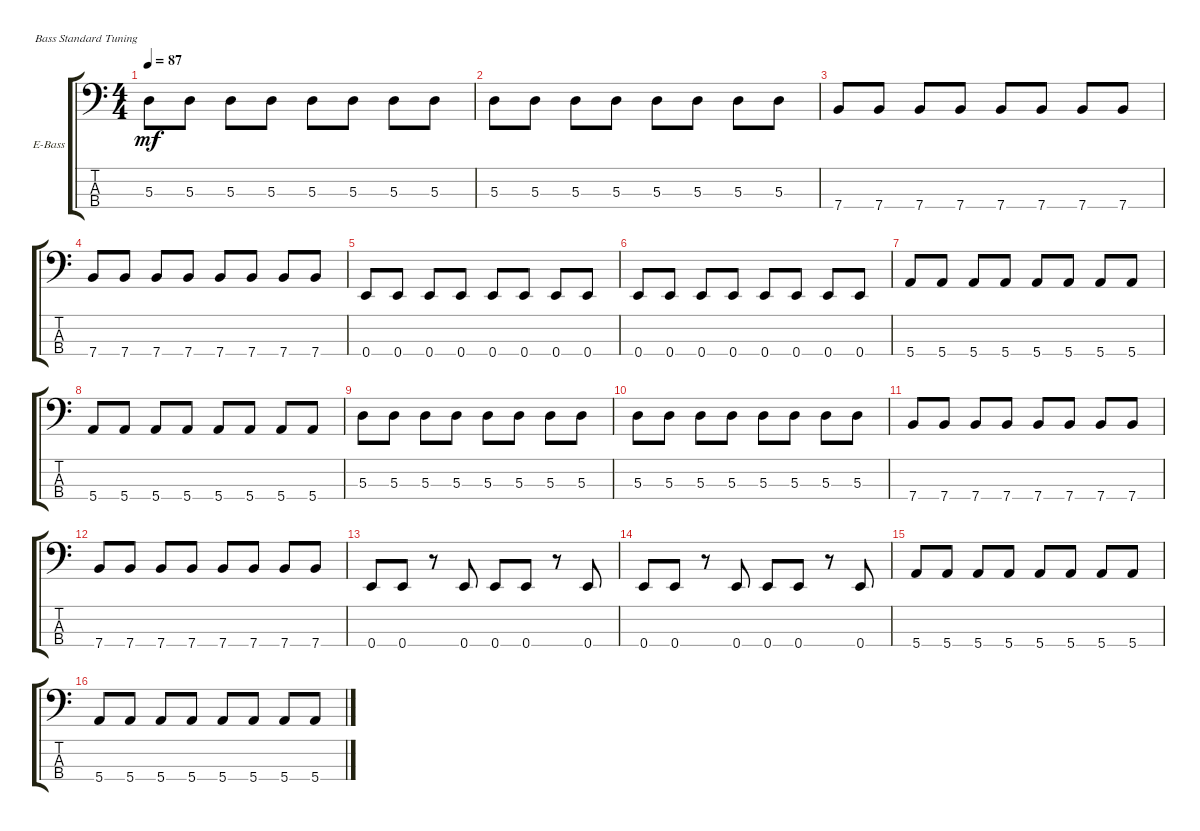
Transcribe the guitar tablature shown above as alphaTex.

\bracketExtendMode groupsimilarinstruments
\firstSystemTrackNameOrientation horizontal
\otherSystemsTrackNameOrientation horizontal
\track ("Bass" "E-Bass") {instrument electricbasspick}
\staff {score tabs}
\tuning (G2 D2 A1 E1)
\ts (4 4)
\tempo 87
\clef f4
\ks c
5.3.8{dy mf} 5.3.8 5.3.8 5.3.8 5.3.8 5.3.8 5.3.8 5.3.8 |
5.3.8 5.3.8 5.3.8 5.3.8 5.3.8 5.3.8 5.3.8 5.3.8 |
7.4.8 7.4.8 7.4.8 7.4.8 7.4.8 7.4.8 7.4.8 7.4.8 |
7.4.8 7.4.8 7.4.8 7.4.8 7.4.8 7.4.8 7.4.8 7.4.8 |
0.4.8 0.4.8 0.4.8 0.4.8 0.4.8 0.4.8 0.4.8 0.4.8 |
0.4.8 0.4.8 0.4.8 0.4.8 0.4.8 0.4.8 0.4.8 0.4.8 |
5.4.8 5.4.8 5.4.8 5.4.8 5.4.8 5.4.8 5.4.8 5.4.8 |
5.4.8 5.4.8 5.4.8 5.4.8 5.4.8 5.4.8 5.4.8 5.4.8 |
5.3.8 5.3.8 5.3.8 5.3.8 5.3.8 5.3.8 5.3.8 5.3.8 |
5.3.8 5.3.8 5.3.8 5.3.8 5.3.8 5.3.8 5.3.8 5.3.8 |
7.4.8 7.4.8 7.4.8 7.4.8 7.4.8 7.4.8 7.4.8 7.4.8 |
7.4.8 7.4.8 7.4.8 7.4.8 7.4.8 7.4.8 7.4.8 7.4.8 |
0.4.8 0.4.8 r.8 0.4.8 0.4.8 0.4.8 r.8 0.4.8 |
0.4.8 0.4.8 r.8 0.4.8 0.4.8 0.4.8 r.8 0.4.8 |
5.4.8 5.4.8 5.4.8 5.4.8 5.4.8 5.4.8 5.4.8 5.4.8 |
5.4.8 5.4.8 5.4.8 5.4.8 5.4.8 5.4.8 5.4.8 5.4.8
